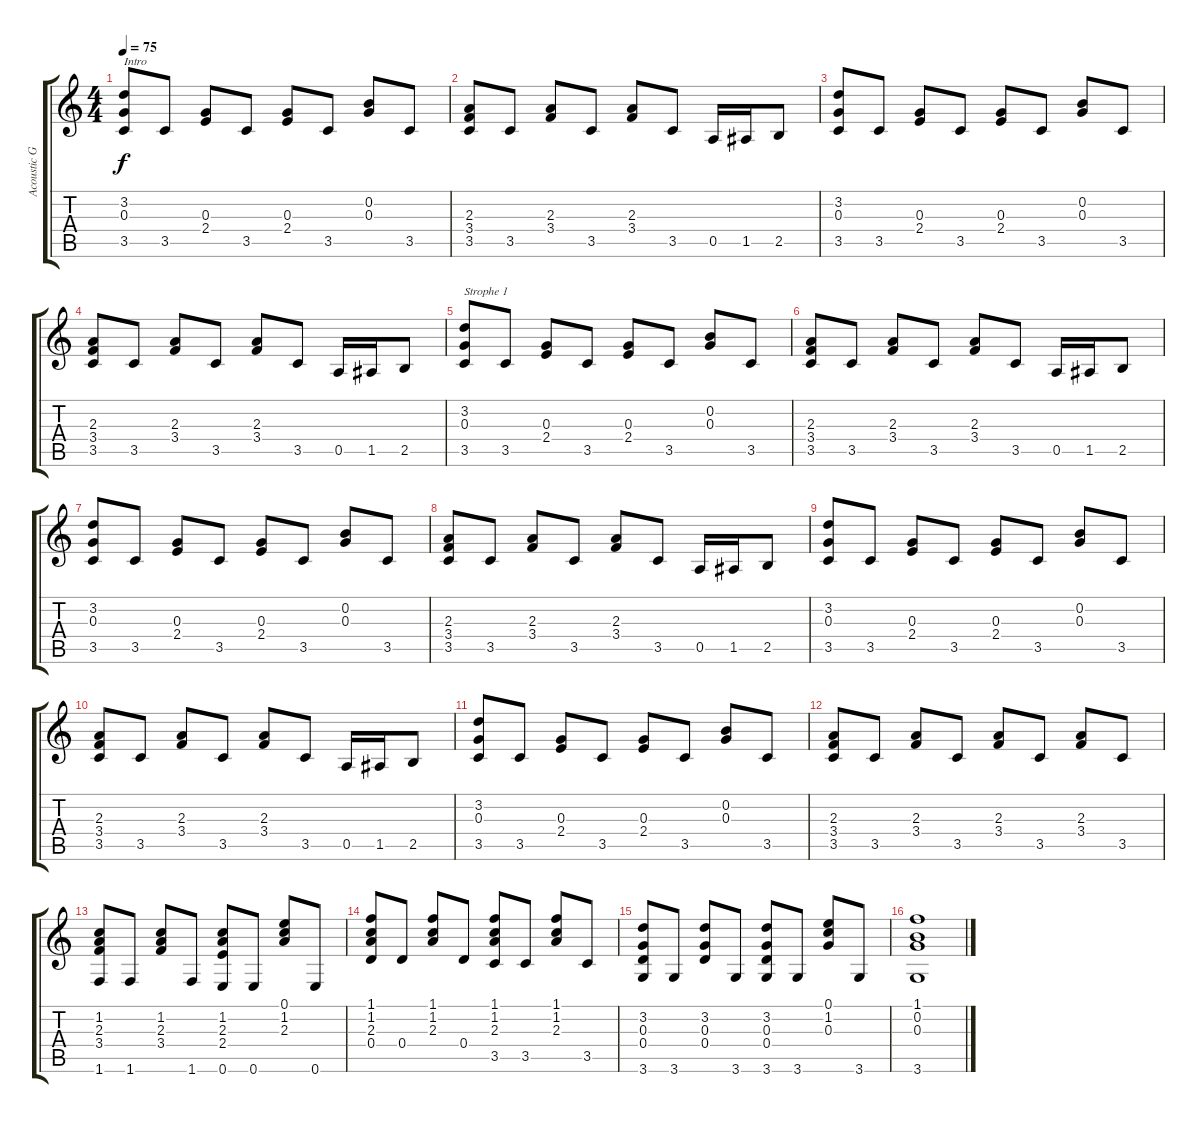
\track ("Acoustic Guitar" "Acoustic G") {instrument acousticguitarnylon}
\staff {score tabs}
\tuning (E4 B3 G3 D3 A2 E2) {hide}
\ts (4 4)
\tempo 75
\clef g2
\ks c
(3.2 0.3 3.5).8{txt "Intro" dy f instrument acousticguitarnylon} 3.5.8 (0.3 2.4).8 3.5.8 (0.3 2.4).8 3.5.8 (0.2 0.3).8 3.5.8 |
(2.3 3.4 3.5).8 3.5.8 (2.3 3.4).8 3.5.8 (2.3 3.4).8 3.5.8 0.5.16 1.5.16 2.5.8 |
(3.2 0.3 3.5).8 3.5.8 (0.3 2.4).8 3.5.8 (0.3 2.4).8 3.5.8 (0.2 0.3).8 3.5.8 |
(2.3 3.4 3.5).8 3.5.8 (2.3 3.4).8 3.5.8 (2.3 3.4).8 3.5.8 0.5.16 1.5.16 2.5.8 |
(3.2 0.3 3.5).8{txt "Strophe 1"} 3.5.8 (0.3 2.4).8 3.5.8 (0.3 2.4).8 3.5.8 (0.2 0.3).8 3.5.8 |
(2.3 3.4 3.5).8 3.5.8 (2.3 3.4).8 3.5.8 (2.3 3.4).8 3.5.8 0.5.16 1.5.16 2.5.8 |
(3.2 0.3 3.5).8 3.5.8 (0.3 2.4).8 3.5.8 (0.3 2.4).8 3.5.8 (0.2 0.3).8 3.5.8 |
(2.3 3.4 3.5).8 3.5.8 (2.3 3.4).8 3.5.8 (2.3 3.4).8 3.5.8 0.5.16 1.5.16 2.5.8 |
(3.2 0.3 3.5).8 3.5.8 (0.3 2.4).8 3.5.8 (0.3 2.4).8 3.5.8 (0.2 0.3).8 3.5.8 |
(2.3 3.4 3.5).8 3.5.8 (2.3 3.4).8 3.5.8 (2.3 3.4).8 3.5.8 0.5.16 1.5.16 2.5.8 |
(3.2 0.3 3.5).8 3.5.8 (0.3 2.4).8 3.5.8 (0.3 2.4).8 3.5.8 (0.2 0.3).8 3.5.8 |
(2.3 3.4 3.5).8 3.5.8 (2.3 3.4).8 3.5.8 (2.3 3.4).8 3.5.8 (2.3 3.4).8 3.5.8 |
(1.2 2.3 3.4 1.6).8 1.6.8 (1.2 2.3 3.4).8 1.6.8 (1.2 2.3 2.4 0.6).8 0.6.8 (0.1 1.2 2.3).8 0.6.8 |
(1.1 1.2 2.3 0.4).8 0.4.8 (1.1 1.2 2.3).8 0.4.8 (1.1 1.2 2.3 3.5).8 3.5.8 (1.1 1.2 2.3).8 3.5.8 |
(3.2 0.3 0.4 3.6).8 3.6.8 (3.2 0.3 0.4).8 3.6.8 (3.2 0.3 0.4 3.6).8 3.6.8 (0.1 1.2 0.3).8 3.6.8 |
(1.1 0.2 0.3 3.6).1
